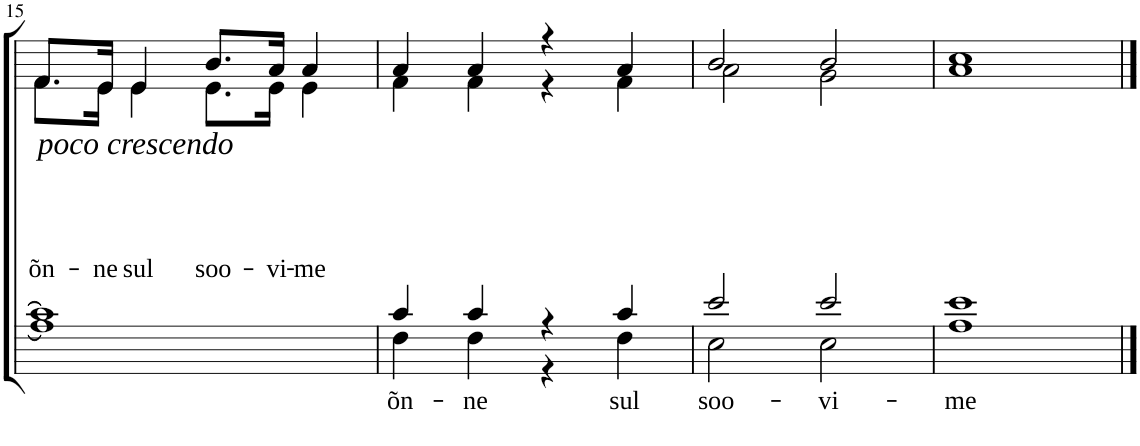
**kern	**text	**kern	**text
*part2	*part2	*part1	*part1
*staff2	*staff2	*staff1	*staff1
*I"T B	*	*I"S A	*
!!LO:PB:g=z
*clefF4	*	*clefG2	*
*k[f#c#g#]	*	*k[f#c#g#]	*
*M4/4	*	*M4/4	*
*met(c)	*	*met(c)	*
=15	=15	=15	=15
*^	*	*^	*
!	!	!	!LO:TX:b:i:t=poco crescendo	!	!
!	!	!	!	!	!LO:LY:b
1c#]	1A]	.	8.f#/L	8.f#\L	õn-
!	!	!	!	!	!LO:LY:b
.	.	.	16e/Jk	16e\Jk	-ne
!	!	!	!	!	!LO:LY:b
.	.	.	4e/	4e\	sul
!	!	!	!	!	!LO:LY:b
.	.	.	8.b/L	8.e\L	soo-
!	!	!	!	!	!LO:LY:b
.	.	.	16a/Jk	16e\Jk	-vi-
!	!	!	!	!	!LO:LY:b
.	.	.	4a/	4e\	-me
=16	=16	=16	=16	=16	=16
!	!	!LO:LY:b	!	!	!
4c#/	4F#\	õn-	4a/	4f#\	.
!	!	!LO:LY:b	!	!	!
4c#/	4F#\	-ne	4a/	4f#\	.
4r	4r	.	4r	4r	.
!	!	!LO:LY:b	!	!	!
4c#/	4F#\	sul	4a/	4f#\	.
=17	=17	=17	=17	=17	=17
!	!	!LO:LY:b	!	!	!
2e/	2E\	soo-	2b/	2a\	.
!	!	!LO:LY:b	!	!	!
2e/	2E\	-vi-	2b/	2g#\	.
=18	=18	=18	=18	=18	=18
!	!	!LO:LY:b	!	!	!
1e	1A	-me	1cc#	1a	.
*v	*v	*	*	*	*
*	*	*v	*v	*
==	==	==	==
*-	*-	*-	*-
